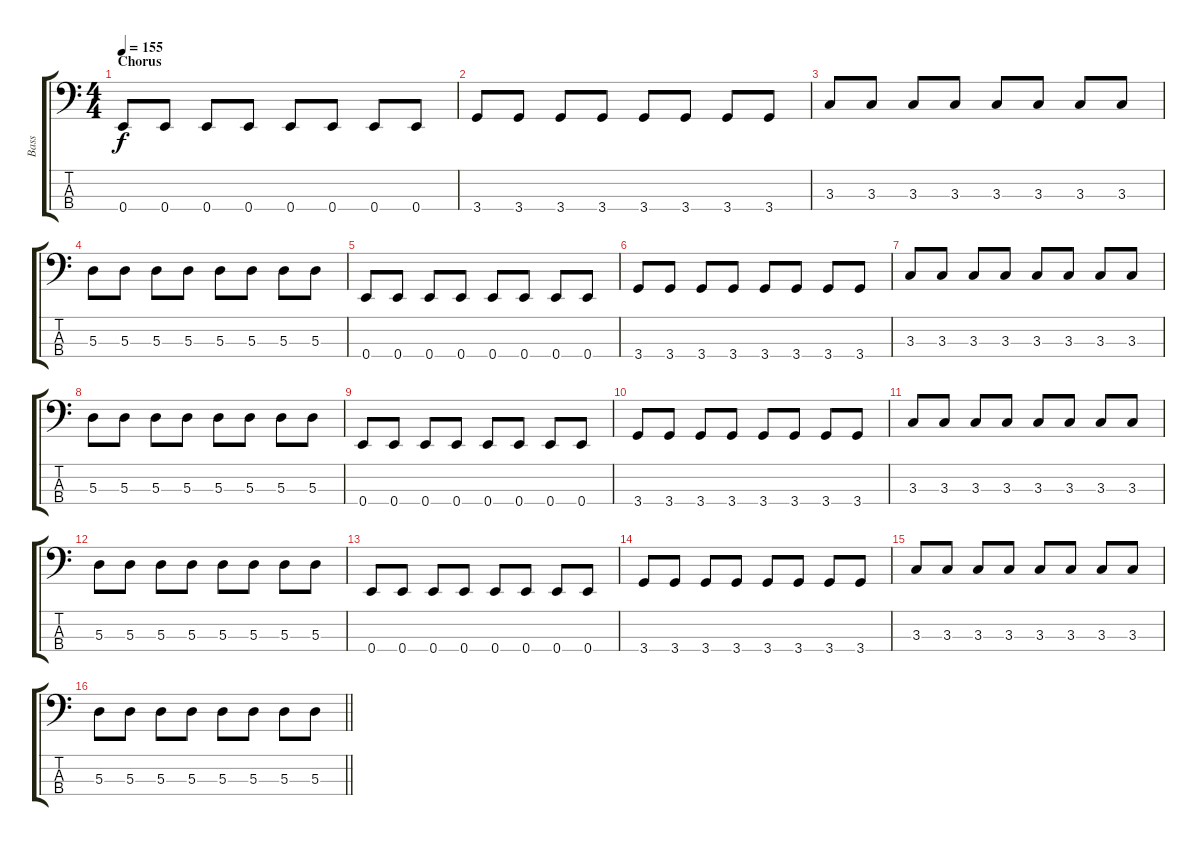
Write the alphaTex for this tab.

\track ("Bass" "Bass") {instrument electricbassfinger}
\staff {score tabs}
\tuning (G2 D2 A1 E1) {hide}
\ts (4 4)
\section ("" "Chorus")
\tempo 155
\clef f4
\ks c
0.4.8{dy f} 0.4.8 0.4.8 0.4.8 0.4.8 0.4.8 0.4.8 0.4.8 |
3.4.8 3.4.8 3.4.8 3.4.8 3.4.8 3.4.8 3.4.8 3.4.8 |
3.3.8 3.3.8 3.3.8 3.3.8 3.3.8 3.3.8 3.3.8 3.3.8 |
5.3.8 5.3.8 5.3.8 5.3.8 5.3.8 5.3.8 5.3.8 5.3.8 |
0.4.8 0.4.8 0.4.8 0.4.8 0.4.8 0.4.8 0.4.8 0.4.8 |
3.4.8 3.4.8 3.4.8 3.4.8 3.4.8 3.4.8 3.4.8 3.4.8 |
3.3.8 3.3.8 3.3.8 3.3.8 3.3.8 3.3.8 3.3.8 3.3.8 |
5.3.8 5.3.8 5.3.8 5.3.8 5.3.8 5.3.8 5.3.8 5.3.8 |
0.4.8 0.4.8 0.4.8 0.4.8 0.4.8 0.4.8 0.4.8 0.4.8 |
3.4.8 3.4.8 3.4.8 3.4.8 3.4.8 3.4.8 3.4.8 3.4.8 |
3.3.8 3.3.8 3.3.8 3.3.8 3.3.8 3.3.8 3.3.8 3.3.8 |
5.3.8 5.3.8 5.3.8 5.3.8 5.3.8 5.3.8 5.3.8 5.3.8 |
0.4.8 0.4.8 0.4.8 0.4.8 0.4.8 0.4.8 0.4.8 0.4.8 |
3.4.8 3.4.8 3.4.8 3.4.8 3.4.8 3.4.8 3.4.8 3.4.8 |
3.3.8 3.3.8 3.3.8 3.3.8 3.3.8 3.3.8 3.3.8 3.3.8 |
\barLineRight lightlight
5.3.8 5.3.8 5.3.8 5.3.8 5.3.8 5.3.8 5.3.8 5.3.8
